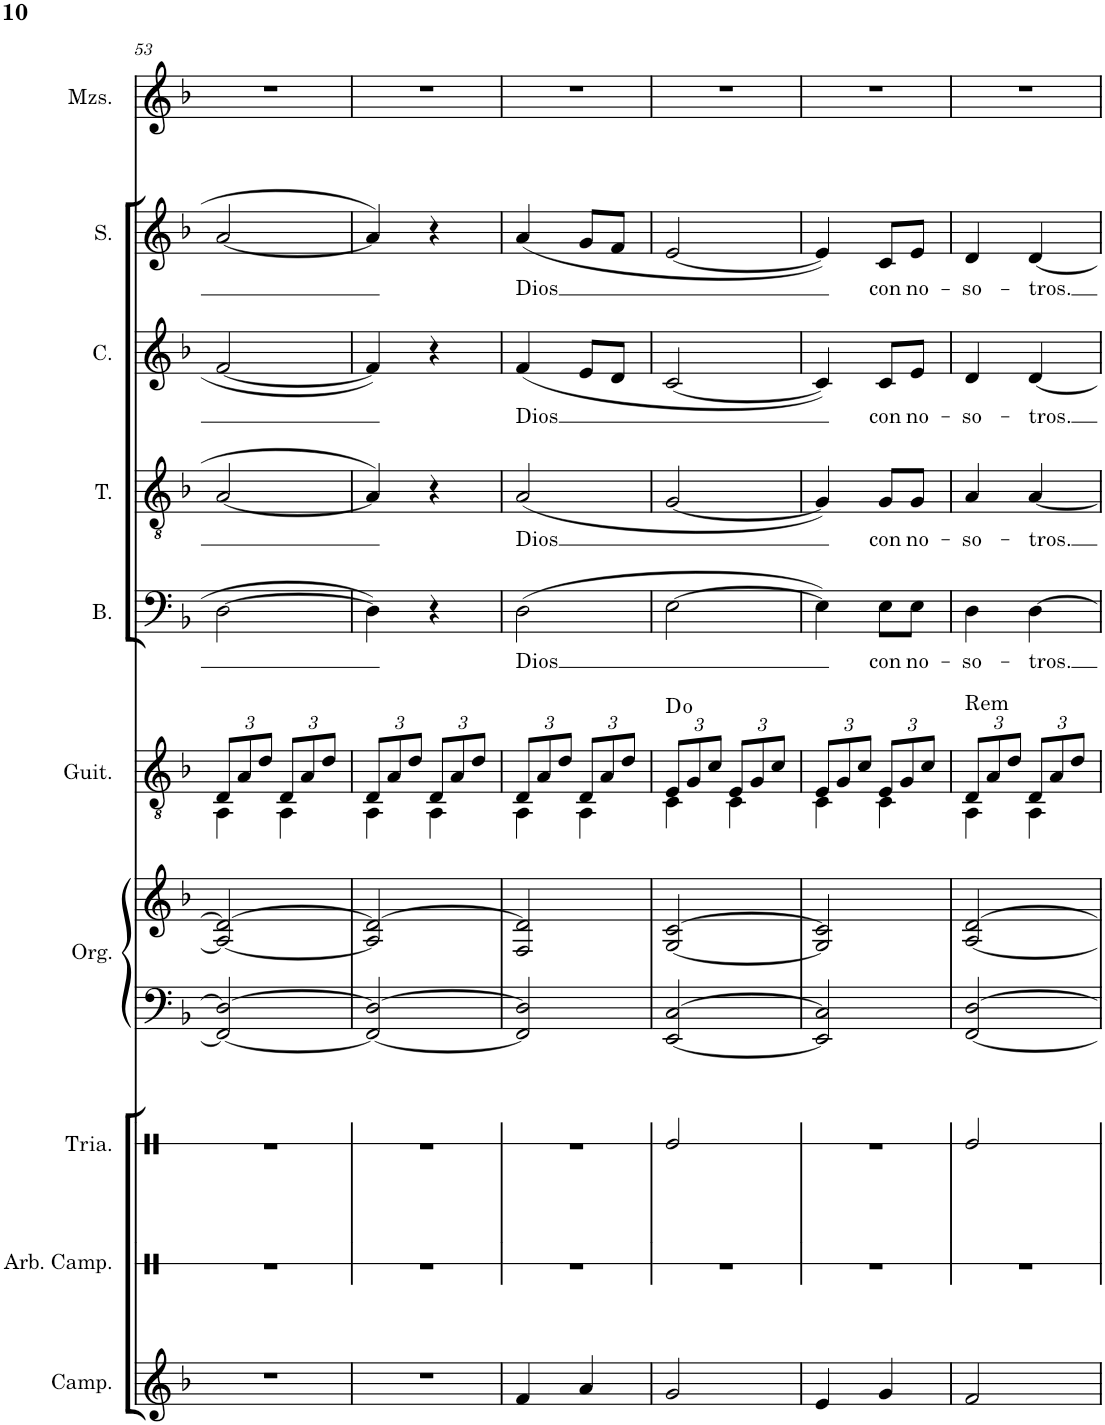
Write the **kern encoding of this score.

**kern	**kern	**kern	**kern	**kern	**kern	**harte	**kern	**text	**kern	**text	**kern	**text	**kern	**text	**kern
*part10	*part9	*part8	*part7	*part7	*part6	*part6	*part5	*part5	*part4	*part4	*part3	*part3	*part2	*part2	*part1
*staff11	*staff10	*staff9	*staff8	*staff7	*staff6	*	*staff5	*staff5	*staff4	*staff4	*staff3	*staff3	*staff2	*staff2	*staff1
*I"Campanillas	*I"Espectro	*I"Triángulo	*I"Órgano	*	*I"Guitarra	*	*I"Bajo	*	*I"Tenor	*	*I"Contralto	*	*I"Soprano	*	*I"Mezzo-soprano
*I'Camp.	*	*	*	*	*I'Guit.	*	*I'B.	*	*I'T.	*	*I'C.	*	*I'S.	*	*I'Mzs.
!!LO:PB:g=z
*clefG2	*clefX	*clefX	*clefF4	*clefG2	*clefGv2	*	*clefF4	*	*clefGv2	*	*clefG2	*	*clefG2	*	*clefG2
*Trd-7c-12	*	*	*	*	*	*	*	*	*	*	*	*	*	*	*
*k[b-]	*k[]	*k[]	*k[b-]	*k[b-]	*k[b-]	*	*k[b-]	*	*k[b-]	*	*k[b-]	*	*k[b-]	*	*k[b-]
*M2/4	*M2/4	*M2/4	*M2/4	*M2/4	*M2/4	*	*M2/4	*	*M2/4	*	*M2/4	*	*M2/4	*	*M2/4
*	*	*	*	*	*Xbrackettup	*	*	*	*	*	*	*	*	*	*
=53	=53	=53	=53	=53	=53	=53	=53	=53	=53	=53	=53	=53	=53	=53	=53
*	*	*	*	*	*^	*	*	*	*	*	*	*	*	*	*
2r	2r	2r	2FF/_ 2D/_	2A/_ 2d/_	12D/L	4AA\	.	[2D\	.	[2A/	.	[2f/	.	[2a/	.	2r
.	.	.	.	.	12A/	.	.	.	.	.	.	.	.	.	.	.
.	.	.	.	.	12d/J	.	.	.	.	.	.	.	.	.	.	.
.	.	.	.	.	12D/L	4AA\	.	.	.	.	.	.	.	.	.	.
.	.	.	.	.	12A/	.	.	.	.	.	.	.	.	.	.	.
.	.	.	.	.	12d/J	.	.	.	.	.	.	.	.	.	.	.
=54	=54	=54	=54	=54	=54	=54	=54	=54	=54	=54	=54	=54	=54	=54	=54	=54
2r	2r	2r	2FF/_ 2D/_	2A/] 2d/_	12D/L	4AA\	.	4D\]	.	4A/]	.	4f/]	.	4a/]	.	2r
.	.	.	.	.	12A/	.	.	.	.	.	.	.	.	.	.	.
.	.	.	.	.	12d/J	.	.	.	.	.	.	.	.	.	.	.
.	.	.	.	.	12D/L	4AA\	.	4r	.	4r	.	4r	.	4r	.	.
.	.	.	.	.	12A/	.	.	.	.	.	.	.	.	.	.	.
.	.	.	.	.	12d/J	.	.	.	.	.	.	.	.	.	.	.
=55	=55	=55	=55	=55	=55	=55	=55	=55	=55	=55	=55	=55	=55	=55	=55	=55
!	!	!	!	!	!	!	!	!	!LO:LY:b	!	!LO:LY:b	!	!LO:LY:b	!	!LO:LY:b	!
4f/	2r	2r	2FF/] 2D/]	2F/ 2d/]	12D/L	4AA\	.	(2D\	Dios	(2A/	Dios	(4f/	Dios	(4a/	Dios	2r
.	.	.	.	.	12A/	.	.	.	.	.	.	.	.	.	.	.
.	.	.	.	.	12d/J	.	.	.	.	.	.	.	.	.	.	.
4a/	.	.	.	.	12D/L	4AA\	.	.	.	.	.	8e/L	.	8g/L	.	.
.	.	.	.	.	12A/	.	.	.	.	.	.	.	.	.	.	.
.	.	.	.	.	.	.	.	.	.	.	.	8d/J	.	8f/J	.	.
.	.	.	.	.	12d/J	.	.	.	.	.	.	.	.	.	.	.
=56	=56	=56	=56	=56	=56	=56	=56	=56	=56	=56	=56	=56	=56	=56	=56	=56
2g/	2r	2Re/	[2EE/ [2C/	[2G/ [2c/	12E/L	4C\	D:dim	[2E\	.	[2G/	.	[2c/	.	[2e/	.	2r
.	.	.	.	.	12G/	.	.	.	.	.	.	.	.	.	.	.
.	.	.	.	.	12c/J	.	.	.	.	.	.	.	.	.	.	.
.	.	.	.	.	12E/L	4C\	.	.	.	.	.	.	.	.	.	.
.	.	.	.	.	12G/	.	.	.	.	.	.	.	.	.	.	.
.	.	.	.	.	12c/J	.	.	.	.	.	.	.	.	.	.	.
=57	=57	=57	=57	=57	=57	=57	=57	=57	=57	=57	=57	=57	=57	=57	=57	=57
4e/	2r	2r	2EE/] 2C/]	2G/] 2c/]	12E/L	4C\	.	4E\])	.	4G/])	.	4c/])	.	4e/])	.	2r
.	.	.	.	.	12G/	.	.	.	.	.	.	.	.	.	.	.
.	.	.	.	.	12c/J	.	.	.	.	.	.	.	.	.	.	.
!	!	!	!	!	!	!	!	!	!LO:LY:b	!	!LO:LY:b	!	!LO:LY:b	!	!LO:LY:b	!
4g/	.	.	.	.	12E/L	4C\	.	8E\L	con	8G/L	con	8c/L	con	8c/L	con	.
.	.	.	.	.	12G/	.	.	.	.	.	.	.	.	.	.	.
!	!	!	!	!	!	!	!	!	!LO:LY:b	!	!LO:LY:b	!	!LO:LY:b	!	!LO:LY:b	!
.	.	.	.	.	.	.	.	8E\J	no-	8G/J	no-	8e/J	no-	8e/J	no-	.
.	.	.	.	.	12c/J	.	.	.	.	.	.	.	.	.	.	.
=58	=58	=58	=58	=58	=58	=58	=58	=58	=58	=58	=58	=58	=58	=58	=58	=58
!	!	!	!	!	!	!	!LO:H:kt=Rem	!	!LO:LY:b	!	!LO:LY:b	!	!LO:LY:b	!	!LO:LY:b	!
2f/	2r	2Re/	[2FF/ [2D/	[2A/ [2d/	12D/L	4AA\	N	4D\	-so-	4A/	-so-	4d/	-so-	4d/	-so-	2r
.	.	.	.	.	12A/	.	.	.	.	.	.	.	.	.	.	.
.	.	.	.	.	12d/J	.	.	.	.	.	.	.	.	.	.	.
!	!	!	!	!	!	!	!	!	!LO:LY:b	!	!LO:LY:b	!	!LO:LY:b	!	!LO:LY:b	!
.	.	.	.	.	12D/L	4AA\	.	[4D\	-tros.	[4A/	-tros.	[4d/	-tros.	[4d/	-tros.	.
.	.	.	.	.	12A/	.	.	.	.	.	.	.	.	.	.	.
.	.	.	.	.	12d/J	.	.	.	.	.	.	.	.	.	.	.
*	*	*	*	*	*v	*v	*	*	*	*	*	*	*	*	*	*
=	=	=	=	=	=	=	=	=	=	=	=	=	=	=	=
*-	*-	*-	*-	*-	*-	*-	*-	*-	*-	*-	*-	*-	*-	*-	*-
